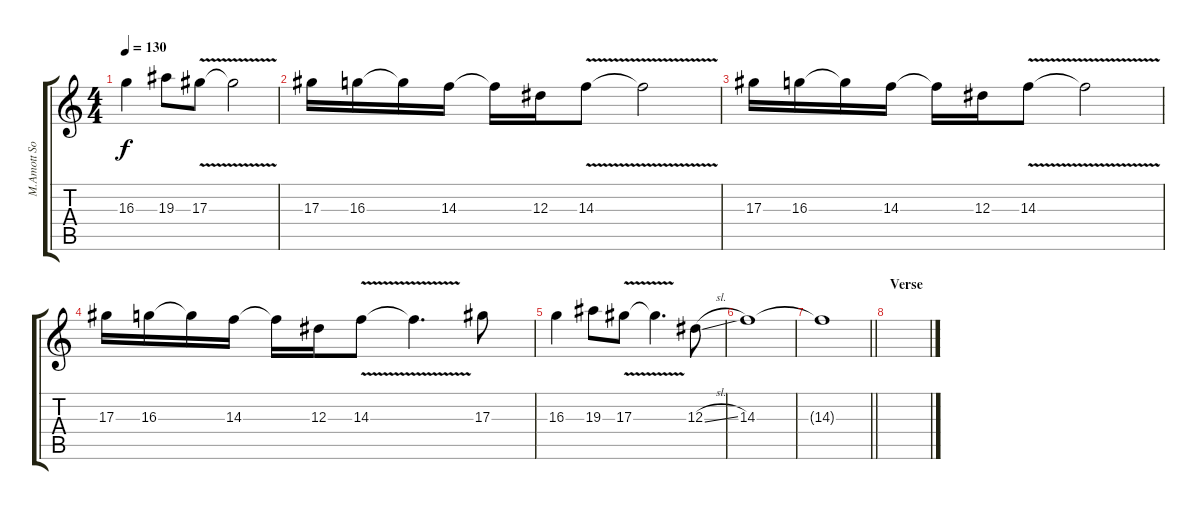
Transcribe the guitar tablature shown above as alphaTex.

\track ("M.Amott Solo" "M.Amott So") {instrument distortionguitar}
\staff {score tabs}
\tuning (C4 G3 Eb3 Bb2 F2 C2) {hide}
\ts (4 4)
\tempo 130
\clef g2
\ks c
16.3.4{dy f} 19.3.8 17.3{v}.8 17.3{t}.2 |
17.3.16 16.3.16 16.3{t}.16 14.3.16 14.3{t}.16 12.3.16 14.3{v}.8 14.3{t}.2 |
17.3.16 16.3.16 16.3{t}.16 14.3.16 14.3{t}.16 12.3.16 14.3{v}.8 14.3{t}.2 |
17.3.16 16.3.16 16.3{t}.16 14.3.16 14.3{t}.16 12.3.16 14.3{v}.8 14.3{t}.4{d} 17.3.8 |
16.3.4 19.3.8 17.3{v}.8 17.3{t}.4{d} 12.3{sl}.8 |
14.3.1 |
\barLineRight lightlight
14.3{t}.1 |
\section ("" "Verse")
